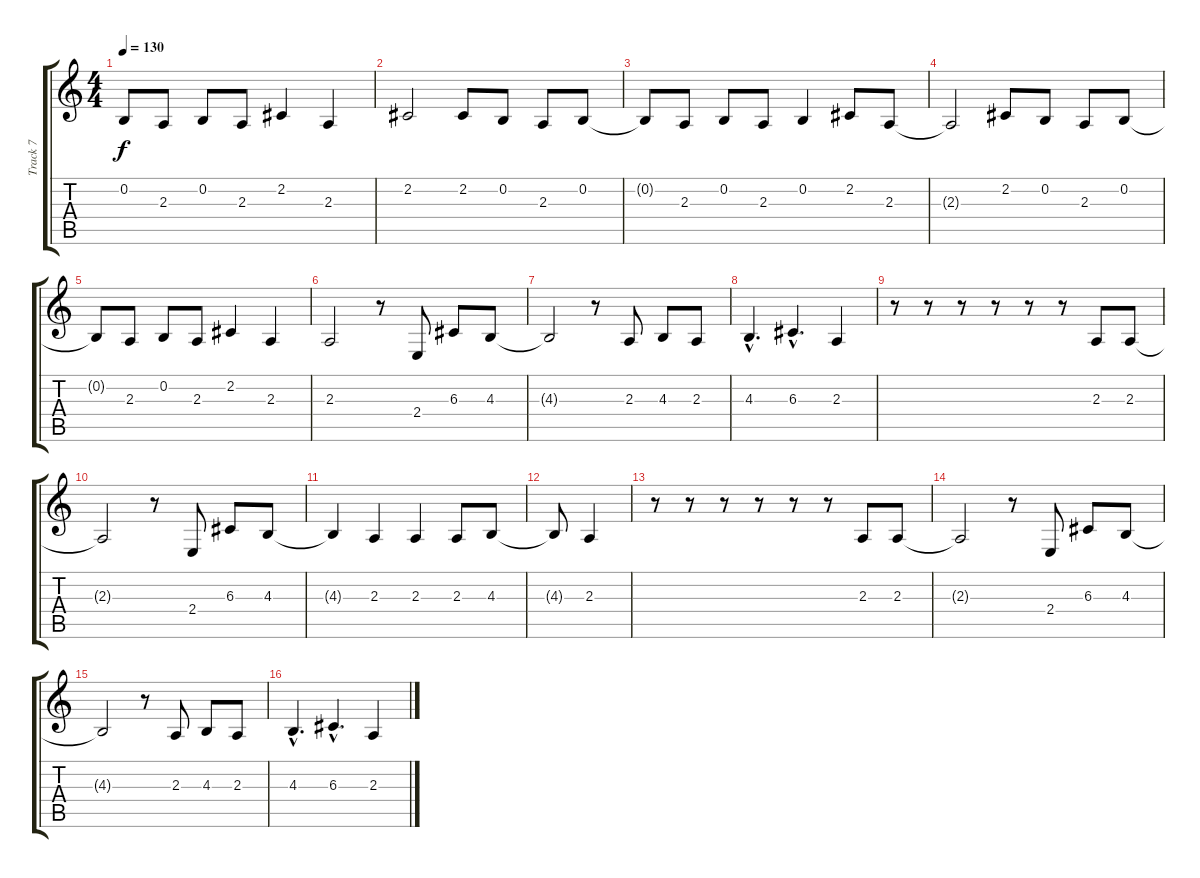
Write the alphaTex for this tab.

\track ("Track 7" "Track 7") {instrument electricgrandpiano}
\staff {score tabs}
\tuning (E4 B3 G3 D3 A2 E2) {hide}
\ts (4 4)
\tempo 130
\clef g2
\ks c
0.2{t}.8{dy f} 2.3.8 0.2.8 2.3.8 2.2.4 2.3.4 |
2.2.2 2.2.8 0.2.8 2.3.8 0.2.8 |
0.2{t}.8 2.3.8 0.2.8 2.3.8 0.2.4 2.2.8 2.3.8 |
2.3{t}.2 2.2.8 0.2.8 2.3.8 0.2.8 |
0.2{t}.8 2.3.8 0.2.8 2.3.8 2.2.4 2.3.4 |
2.3.2{volume 13} r.8 2.4.8 6.3.8 4.3.8 |
4.3{t}.2 r.8 2.3.8 4.3.8 2.3.8 |
4.3{hac}.4{d} 6.3{hac}.4{d} 2.3.4 |
r.8 r.8 r.8 r.8 r.8 r.8 2.3.8 2.3.8 |
2.3{t}.2{volume 13} r.8 2.4.8 6.3.8 4.3.8 |
4.3{t}.4 2.3.4 2.3.4 2.3.8 4.3.8 |
4.3{t}.8 2.3.4 |
r.8 r.8 r.8 r.8 r.8 r.8 2.3.8 2.3.8 |
2.3{t}.2{volume 13} r.8 2.4.8 6.3.8 4.3.8 |
4.3{t}.2 r.8 2.3.8 4.3.8 2.3.8 |
4.3{hac}.4{d} 6.3{hac}.4{d} 2.3.4
